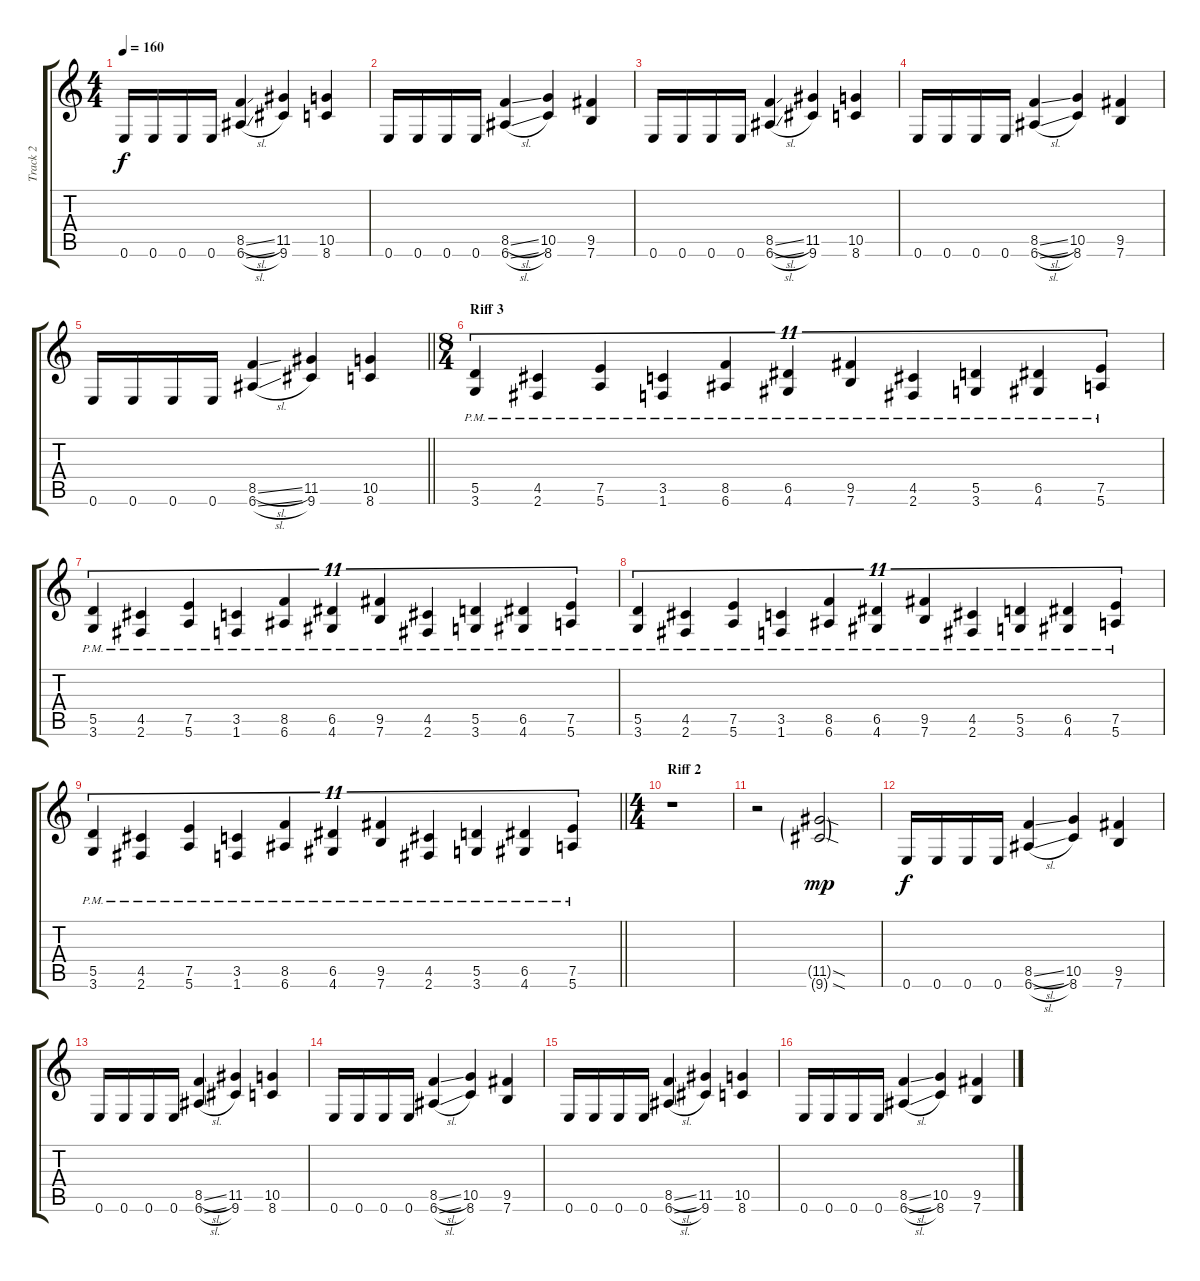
\track ("Track 2" "Track 2") {instrument distortionguitar}
\staff {score tabs}
\tuning (E4 B3 G3 D3 A2 E2) {hide}
\ts (4 4)
\tempo 160
\clef g2
\ks c
0.6.16{dy f} 0.6.16 0.6.16 0.6.16 (8.5{sl} 6.6{sl}).4 (11.5 9.6).4 (10.5 8.6).4 |
0.6.16 0.6.16 0.6.16 0.6.16 (8.5{sl} 6.6{sl}).4 (10.5 8.6).4 (9.5 7.6).4 |
0.6.16 0.6.16 0.6.16 0.6.16 (8.5{sl} 6.6{sl}).4 (11.5 9.6).4 (10.5 8.6).4 |
0.6.16 0.6.16 0.6.16 0.6.16 (8.5{sl} 6.6{sl}).4 (10.5 8.6).4 (9.5 7.6).4 |
\barLineRight lightlight
0.6.16 0.6.16 0.6.16 0.6.16 (8.5{sl} 6.6{sl}).4 (11.5 9.6).4 (10.5 8.6).4 |
\ts (8 4)
\section ("" "Riff 3")
(5.5{pm} 3.6{pm}).4{tu (11 8)} (4.5{pm} 2.6{pm}).4{tu (11 8)} (7.5{pm} 5.6{pm}).4{tu (11 8)} (3.5{pm} 1.6{pm}).4{tu (11 8)} (8.5{pm} 6.6{pm}).4{tu (11 8)} (6.5{pm} 4.6{pm}).4{tu (11 8)} (9.5{pm} 7.6{pm}).4{tu (11 8)} (4.5{pm} 2.6{pm}).4{tu (11 8)} (5.5{pm} 3.6{pm}).4{tu (11 8)} (6.5{pm} 4.6{pm}).4{tu (11 8)} (7.5{pm} 5.6{pm}).4{tu (11 8)} |
(5.5{pm} 3.6{pm}).4{tu (11 8)} (4.5{pm} 2.6{pm}).4{tu (11 8)} (7.5{pm} 5.6{pm}).4{tu (11 8)} (3.5{pm} 1.6{pm}).4{tu (11 8)} (8.5{pm} 6.6{pm}).4{tu (11 8)} (6.5{pm} 4.6{pm}).4{tu (11 8)} (9.5{pm} 7.6{pm}).4{tu (11 8)} (4.5{pm} 2.6{pm}).4{tu (11 8)} (5.5{pm} 3.6{pm}).4{tu (11 8)} (6.5{pm} 4.6{pm}).4{tu (11 8)} (7.5{pm} 5.6{pm}).4{tu (11 8)} |
(5.5{pm} 3.6{pm}).4{tu (11 8)} (4.5{pm} 2.6{pm}).4{tu (11 8)} (7.5{pm} 5.6{pm}).4{tu (11 8)} (3.5{pm} 1.6{pm}).4{tu (11 8)} (8.5{pm} 6.6{pm}).4{tu (11 8)} (6.5{pm} 4.6{pm}).4{tu (11 8)} (9.5{pm} 7.6{pm}).4{tu (11 8)} (4.5{pm} 2.6{pm}).4{tu (11 8)} (5.5{pm} 3.6{pm}).4{tu (11 8)} (6.5{pm} 4.6{pm}).4{tu (11 8)} (7.5{pm} 5.6{pm}).4{tu (11 8)} |
\barLineRight lightlight
(5.5{pm} 3.6{pm}).4{tu (11 8)} (4.5{pm} 2.6{pm}).4{tu (11 8)} (7.5{pm} 5.6{pm}).4{tu (11 8)} (3.5{pm} 1.6{pm}).4{tu (11 8)} (8.5{pm} 6.6{pm}).4{tu (11 8)} (6.5{pm} 4.6{pm}).4{tu (11 8)} (9.5{pm} 7.6{pm}).4{tu (11 8)} (4.5{pm} 2.6{pm}).4{tu (11 8)} (5.5{pm} 3.6{pm}).4{tu (11 8)} (6.5{pm} 4.6{pm}).4{tu (11 8)} (7.5{pm} 5.6{pm}).4{tu (11 8)} |
\ts (4 4)
\section ("" "Riff 2")
r.1 |
r.2 (11.5{sod g} 9.6{sod g}).2{dy mp} |
0.6.16{dy f} 0.6.16 0.6.16 0.6.16 (8.5{sl} 6.6{sl}).4 (10.5 8.6).4 (9.5 7.6).4 |
0.6.16 0.6.16 0.6.16 0.6.16 (8.5{sl} 6.6{sl}).4 (11.5 9.6).4 (10.5 8.6).4 |
0.6.16 0.6.16 0.6.16 0.6.16 (8.5{sl} 6.6{sl}).4 (10.5 8.6).4 (9.5 7.6).4 |
0.6.16 0.6.16 0.6.16 0.6.16 (8.5{sl} 6.6{sl}).4 (11.5 9.6).4 (10.5 8.6).4 |
0.6.16 0.6.16 0.6.16 0.6.16 (8.5{sl} 6.6{sl}).4 (10.5 8.6).4 (9.5 7.6).4
